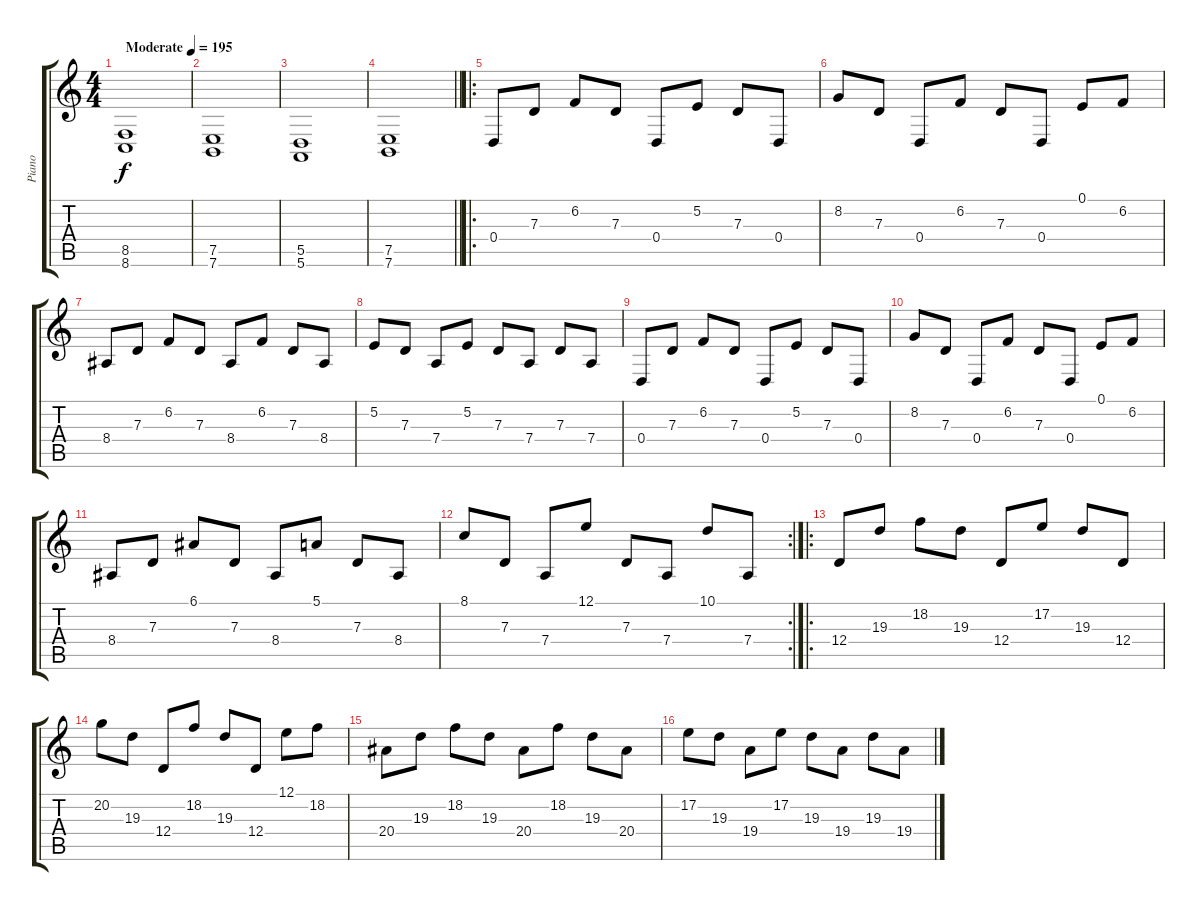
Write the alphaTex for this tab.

\track ("Piano" "Piano") {instrument acousticgrandpiano}
\staff {score tabs}
\tuning (E4 B3 G3 D3 A2 E2) {hide}
\ts (4 4)
\tempo (195 "Moderate")
\clef g2
\ks c
(8.5 8.6).1{dy f instrument acousticgrandpiano} |
(7.5 7.6).1 |
(5.5 5.6).1 |
\barLineRight lightlight
(7.5 7.6).1 |
\ro
0.4.8 7.3.8 6.2.8 7.3.8 0.4.8 5.2.8 7.3.8 0.4.8 |
8.2.8 7.3.8 0.4.8 6.2.8 7.3.8 0.4.8 0.1.8 6.2.8 |
8.4.8 7.3.8 6.2.8 7.3.8 8.4.8 6.2.8 7.3.8 8.4.8 |
5.2.8 7.3.8 7.4.8 5.2.8 7.3.8 7.4.8 7.3.8 7.4.8 |
0.4.8 7.3.8 6.2.8 7.3.8 0.4.8 5.2.8 7.3.8 0.4.8 |
8.2.8 7.3.8 0.4.8 6.2.8 7.3.8 0.4.8 0.1.8 6.2.8 |
8.4.8 7.3.8 6.1.8 7.3.8 8.4.8 5.1.8 7.3.8 8.4.8 |
\rc 2
8.1.8 7.3.8 7.4.8 12.1.8 7.3.8 7.4.8 10.1.8 7.4.8 |
\ro
12.4.8 19.3.8 18.2.8 19.3.8 12.4.8 17.2.8 19.3.8 12.4.8 |
20.2.8 19.3.8 12.4.8 18.2.8 19.3.8 12.4.8 12.1.8 18.2.8 |
20.4.8 19.3.8 18.2.8 19.3.8 20.4.8 18.2.8 19.3.8 20.4.8 |
17.2.8 19.3.8 19.4.8 17.2.8 19.3.8 19.4.8 19.3.8 19.4.8
